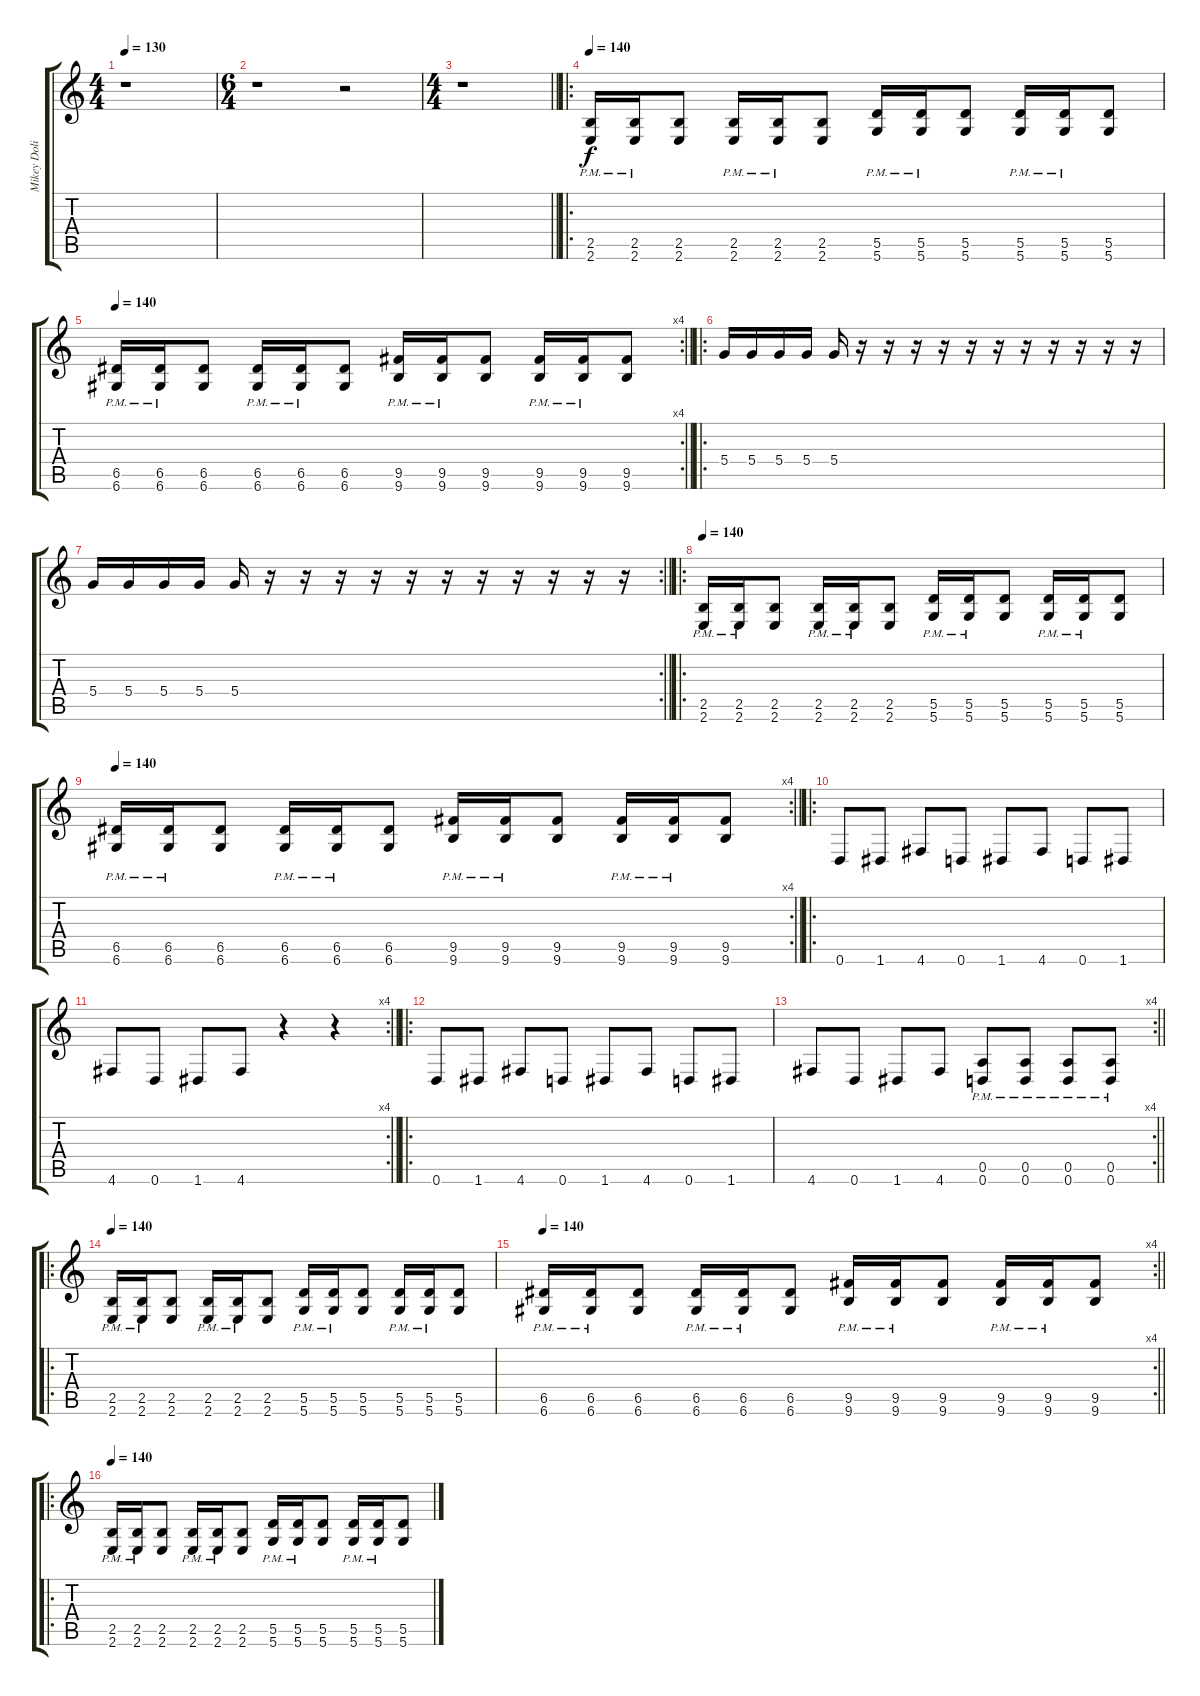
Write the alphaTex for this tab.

\track ("Mikey Doling" "Mikey Doli") {instrument distortionguitar}
\staff {score tabs}
\tuning (E4 B3 G3 D3 A2 D2) {hide}
\ts (4 4)
\tempo 130
\clef g2
\ks c
r.1{dy f} |
\ts (6 4)
r.1 r.2 |
\ts (4 4)
\barLineRight lightlight
r.1 |
\ro
\section ("" "")
\tempo 140
(2.5 2.6{pm}).16 (2.5 2.6{pm}).16 (2.5 2.6).8 (2.5 2.6{pm}).16 (2.5 2.6{pm}).16 (2.5 2.6).8 (5.5 5.6{pm}).16 (5.5 5.6{pm}).16 (5.5 5.6).8 (5.5 5.6{pm}).16 (5.5 5.6{pm}).16 (5.5 5.6).8 |
\rc 4
\tempo 140
\barLineRight lightlight
(6.5 6.6{pm}).16 (6.5 6.6{pm}).16 (6.5 6.6).8 (6.5 6.6{pm}).16 (6.5 6.6{pm}).16 (6.5 6.6).8 (9.5 9.6{pm}).16 (9.5 9.6{pm}).16 (9.5 9.6).8 (9.5 9.6{pm}).16 (9.5 9.6{pm}).16 (9.5 9.6).8 |
\ro
\section ("" "")
5.4.16 5.4.16 5.4.16 5.4.16 5.4.16 r.16 r.16 r.16 r.16 r.16 r.16 r.16 r.16 r.16 r.16 r.16 |
\rc 2
\barLineRight lightlight
5.4.16 5.4.16 5.4.16 5.4.16 5.4.16 r.16 r.16 r.16 r.16 r.16 r.16 r.16 r.16 r.16 r.16 r.16 |
\ro
\section ("" "")
\tempo 140
(2.5 2.6{pm}).16 (2.5 2.6{pm}).16 (2.5 2.6).8 (2.5 2.6{pm}).16 (2.5 2.6{pm}).16 (2.5 2.6).8 (5.5 5.6{pm}).16 (5.5 5.6{pm}).16 (5.5 5.6).8 (5.5 5.6{pm}).16 (5.5 5.6{pm}).16 (5.5 5.6).8 |
\rc 4
\tempo 140
\barLineRight lightlight
(6.5 6.6{pm}).16 (6.5 6.6{pm}).16 (6.5 6.6).8 (6.5 6.6{pm}).16 (6.5 6.6{pm}).16 (6.5 6.6).8 (9.5 9.6{pm}).16 (9.5 9.6{pm}).16 (9.5 9.6).8 (9.5 9.6{pm}).16 (9.5 9.6{pm}).16 (9.5 9.6).8 |
\ro
\section ("" "")
0.6.8 1.6.8 4.6.8 0.6.8 1.6.8 4.6.8 0.6.8 1.6.8 |
\rc 4
\barLineRight lightlight
4.6.8 0.6.8 1.6.8 4.6.8 r.4 r.4 |
\ro
\section ("" "")
0.6.8 1.6.8 4.6.8 0.6.8 1.6.8 4.6.8 0.6.8 1.6.8 |
\rc 4
\barLineRight lightlight
4.6.8 0.6.8 1.6.8 4.6.8 (0.5{pm} 0.6).8 (0.5{pm} 0.6).8 (0.5{pm} 0.6).8 (0.5{pm} 0.6).8 |
\ro
\section ("" "")
\tempo 140
(2.5 2.6{pm}).16 (2.5 2.6{pm}).16 (2.5 2.6).8 (2.5 2.6{pm}).16 (2.5 2.6{pm}).16 (2.5 2.6).8 (5.5 5.6{pm}).16 (5.5 5.6{pm}).16 (5.5 5.6).8 (5.5 5.6{pm}).16 (5.5 5.6{pm}).16 (5.5 5.6).8 |
\rc 4
\tempo 140
\barLineRight lightlight
(6.5 6.6{pm}).16 (6.5 6.6{pm}).16 (6.5 6.6).8 (6.5 6.6{pm}).16 (6.5 6.6{pm}).16 (6.5 6.6).8 (9.5 9.6{pm}).16 (9.5 9.6{pm}).16 (9.5 9.6).8 (9.5 9.6{pm}).16 (9.5 9.6{pm}).16 (9.5 9.6).8 |
\ro
\section ("" "")
\tempo 140
(2.5 2.6{pm}).16 (2.5 2.6{pm}).16 (2.5 2.6).8 (2.5 2.6{pm}).16 (2.5 2.6{pm}).16 (2.5 2.6).8 (5.5 5.6{pm}).16 (5.5 5.6{pm}).16 (5.5 5.6).8 (5.5 5.6{pm}).16 (5.5 5.6{pm}).16 (5.5 5.6).8
